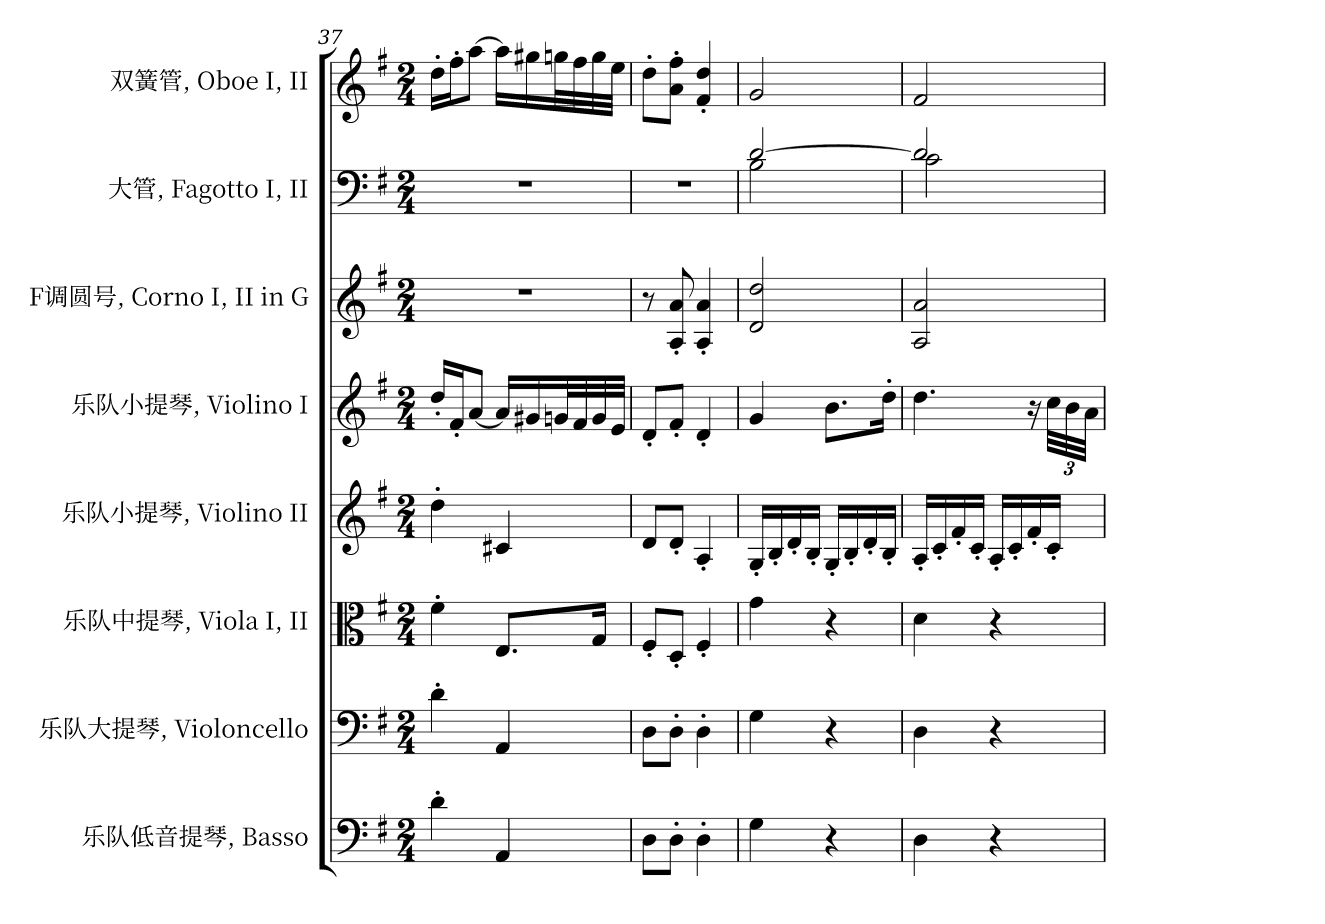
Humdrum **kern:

**kern	**kern	**kern	**kern	**kern	**kern	**kern	**kern
*part8	*part7	*part6	*part5	*part4	*part3	*part2	*part1
*staff8	*staff7	*staff6	*staff5	*staff4	*staff3	*staff2	*staff1
*I"乐队低音提琴, Basso	*I"乐队大提琴, Violoncello	*I"乐队中提琴, Viola I, II	*I"乐队小提琴, Violino II	*I"乐队小提琴, Violino I	*I"F调圆号, Corno I, II in G	*I"大管, Fagotto I, II	*I"双簧管, Oboe I, II
*	*	*	*	*	*	*	*I'Ob.
!!LO:PB:g=z
*clefF4	*clefF4	*clefC3	*clefG2	*clefG2	*clefG2	*clefF4	*clefG2
*ITrd7c12	*	*	*	*	*ITrd4c7	*	*
*k[f#]	*k[f#]	*k[f#]	*k[f#]	*k[f#]	*k[]	*k[f#]	*k[f#]
*M2/4	*M2/4	*M2/4	*M2/4	*M2/4	*M2/4	*M2/4	*M2/4
=37	=37	=37	=37	=37	=37	=37	=37
4D'\	4d'\	4f#'\	4dd'\	16dd'/LL	2r	2r	16dd'\LL
.	.	.	.	16f#'/J	.	.	16ff#'\J
.	.	.	.	[8a/J	.	.	[8aa\J
4AAA/	4AA/	8.E/L	4c#X/	16a/LL]	.	.	16aa\LL]
.	.	.	.	16g#X/	.	.	16gg#X\
.	.	.	.	32gn/L	.	.	32ggn\L
.	.	.	.	32f#/	.	.	32ff#\
.	.	16G/Jk	.	32g/	.	.	32gg\
.	.	.	.	32e/JJJ	.	.	32ee\JJJ
=38	=38	=38	=38	=38	=38	=38	=38
8DD\L	8D\L	8F#'/L	8d/L	8d'/L	8r	2r	8dd'\L
8DD'\J	8D'\J	8D'/J	8d'/J	8f#'/J	8D/' 8d/'	.	8a\' 8ff#\'J
4DD'\	4D'\	4F#'/	4A'/	4d'/	4D/' 4d/'	.	4f#/' 4dd/'
=39	=39	=39	=39	=39	=39	=39	=39
*	*	*	*	*	*	*^	*
4GG\	4G\	4g\	16G'/LL	4g/	2G/ 2g/	[2d/	2B\	2g/
.	.	.	16B'/	.	.	.	.	.
.	.	.	16d'/	.	.	.	.	.
.	.	.	16B'/JJ	.	.	.	.	.
4r	4r	4r	16G'/LL	8.b\L	.	.	.	.
.	.	.	16B'/	.	.	.	.	.
.	.	.	16d'/	.	.	.	.	.
.	.	.	16B'/JJ	16dd'\Jk	.	.	.	.
=40	=40	=40	=40	=40	=40	=40	=40	=40
4DD\	4D\	4d\	16A'/LL	4.dd\	2D/ 2d/	2d/]	2c\	2f#/
.	.	.	16c'/	.	.	.	.	.
.	.	.	16f#'/	.	.	.	.	.
.	.	.	16c'/JJ	.	.	.	.	.
4r	4r	4r	16A'/LL	.	.	.	.	.
.	.	.	16c'/	.	.	.	.	.
.	.	.	16f#'/	16r	.	.	.	.
*	*	*	*	*Xbrackettup	*	*	*	*
.	.	.	16c'/JJ	48cc\LLL	.	.	.	.
.	.	.	.	48b\	.	.	.	.
.	.	.	.	48a\JJJ	.	.	.	.
*	*	*	*	*	*	*v	*v	*
=	=	=	=	=	=	=	=
*-	*-	*-	*-	*-	*-	*-	*-
